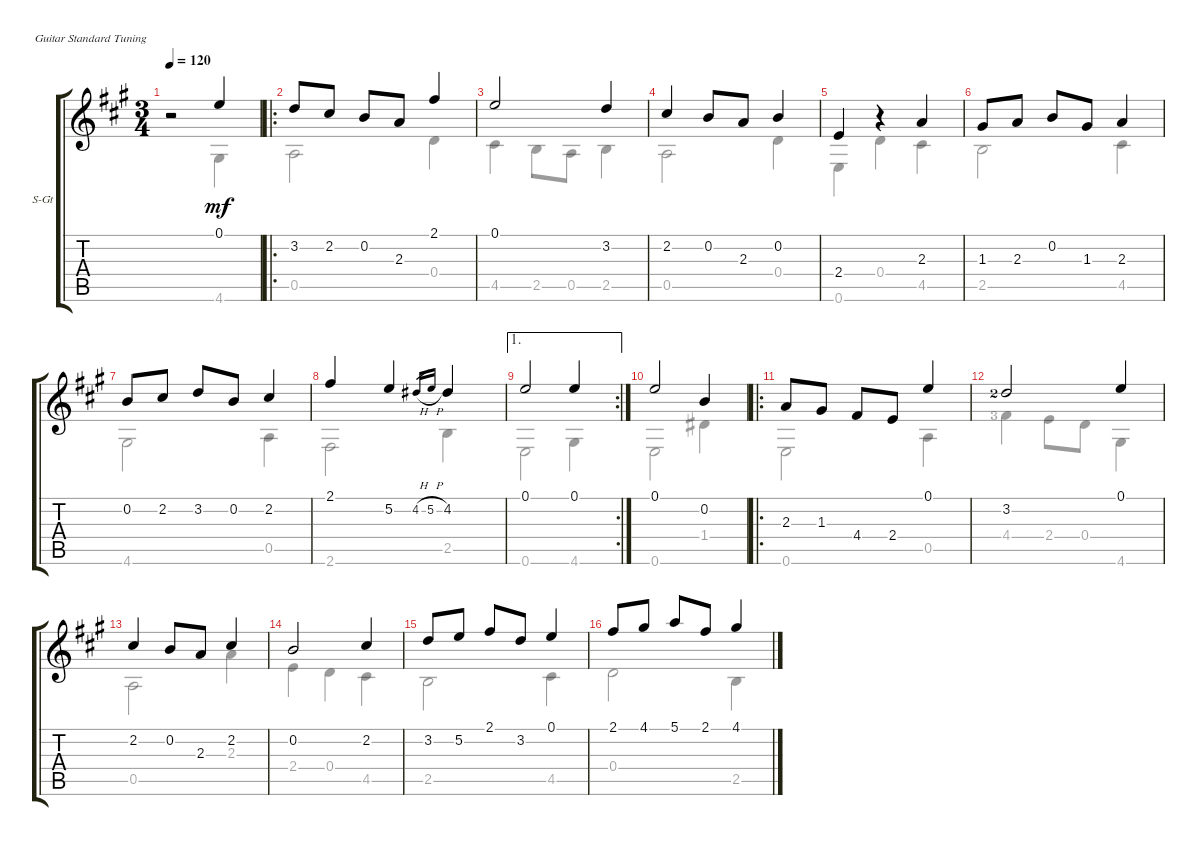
\defaultSystemsLayout 4
\bracketExtendMode groupsimilarinstruments
\firstSystemTrackNameOrientation horizontal
\otherSystemsTrackNameOrientation horizontal
\track ("Steel Guitar" "S-Gt") {instrument acousticguitarsteel}
\staff {score tabs}
\tuning (E4 B3 G3 D3 A2 E2)
\voice
\ts (3 4)
\tempo 120
\clef g2
\ks a
r.2{dy mf instrument acousticguitarsteel} 0.1.4 |
\ro
3.2.8 2.2.8 0.2.8 2.3.8 2.1.4 |
0.1.2 3.2.4 |
2.2.4 0.2.8 2.3.8 0.2.4 |
2.4.4 r.4 2.3.4 |
1.3.8 2.3.8 0.2.8 1.3.8 2.3.4 |
0.2.8 2.2.8 3.2.8 0.2.8 2.2.4 |
2.1.4 5.2.4 4.2{h}.16{gr} 5.2{h}.16{gr} 4.2.4 |
\ae 1
\rc 2
0.1.2 0.1.4 |
0.1.2 0.2.4 |
\ro
2.3.8 1.3.8 4.4.8 2.4.8 0.1.4 |
3.2{lf 3}.2 0.1.4 |
2.2.4 0.2.8 2.3.8 2.2.4 |
0.2.2 2.2.4 |
3.2.8 5.2.8 2.1.8 3.2.8 0.1.4 |
2.1.8 4.1.8 5.1.8 2.1.8 4.1.4
\voice
\clef g2
\ottava regular
\simile none
\ks a
r.2{dy mf} 4.6.4 |
0.5.2 0.4.4 |
4.5.4 2.5.8 0.5.8 2.5.4 |
0.5.2 0.4.4 |
0.6.4 0.4.4 4.5.4 |
2.5.2 4.5.4 |
4.6.2 0.5.4 |
2.6.2 2.5.4 |
0.6.2 4.6.4 |
0.6.2 1.4.4 |
0.6.2 0.5.4 |
4.4{lf 4}.4 2.4.8 0.4.8 4.6.4 |
0.5.2 2.3.4 |
2.4.4 0.4.4 4.5.4 |
2.5.2 4.5.4 |
0.4.2 2.5.4
